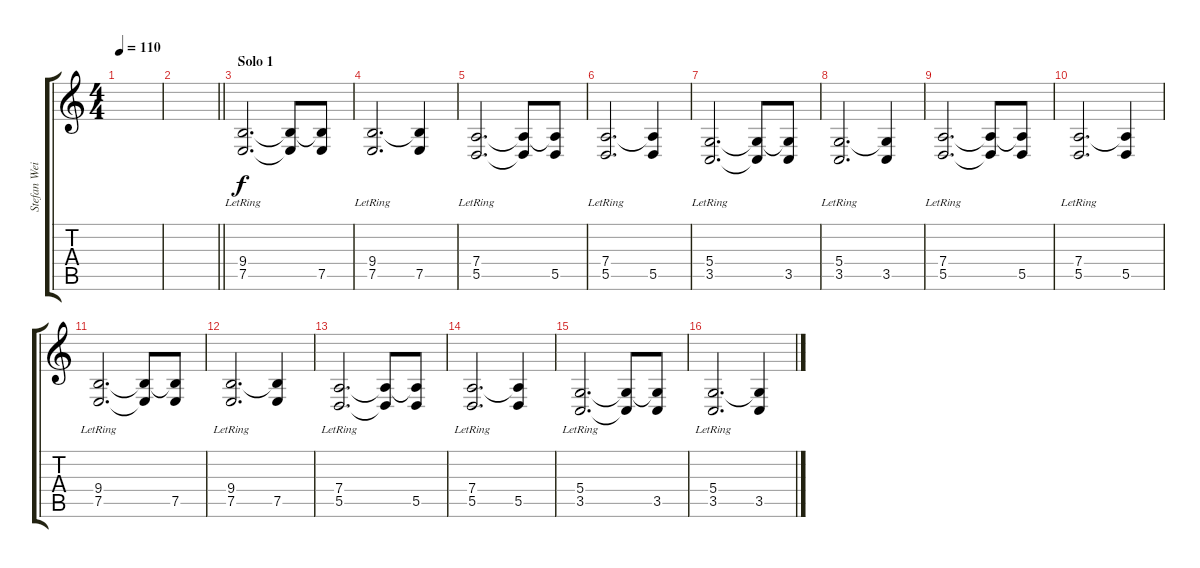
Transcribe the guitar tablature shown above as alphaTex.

\track ("Stefan Weiler - L Hand" "Stefan Wei") {instrument electricgrandpiano}
\staff {score tabs}
\tuning (E4 B3 G3 D3 A2 E2) {hide}
\ts (4 4)
\tempo 110
\clef g2
\ks c
|
\barLineRight lightlight
|
\section ("" "Solo 1")
(9.4{lr} 7.5{lr}).2{d} (9.4{t} 7.5{t}).8 (9.4{t} 7.5).8 |
(9.4{lr} 7.5{lr}).2{d} (9.4{t} 7.5).4 |
(7.4{lr} 5.5{lr}).2{d} (7.4{t} 5.5{t}).8 (7.4{t} 5.5).8 |
(7.4{lr} 5.5{lr}).2{d} (7.4{t} 5.5).4 |
(5.4{lr} 3.5{lr}).2{d} (5.4{t} 3.5{t}).8 (5.4{t} 3.5).8 |
(5.4{lr} 3.5{lr}).2{d} (5.4{t} 3.5).4 |
(7.4{lr} 5.5{lr}).2{d} (7.4{t} 5.5{t}).8 (7.4{t} 5.5).8 |
(7.4{lr} 5.5{lr}).2{d} (7.4{t} 5.5).4 |
(9.4{lr} 7.5{lr}).2{d} (9.4{t} 7.5{t}).8 (9.4{t} 7.5).8 |
(9.4{lr} 7.5{lr}).2{d} (9.4{t} 7.5).4 |
(7.4{lr} 5.5{lr}).2{d} (7.4{t} 5.5{t}).8 (7.4{t} 5.5).8 |
(7.4{lr} 5.5{lr}).2{d} (7.4{t} 5.5).4 |
(5.4{lr} 3.5{lr}).2{d} (5.4{t} 3.5{t}).8 (5.4{t} 3.5).8 |
(5.4{lr} 3.5{lr}).2{d} (5.4{t} 3.5).4
